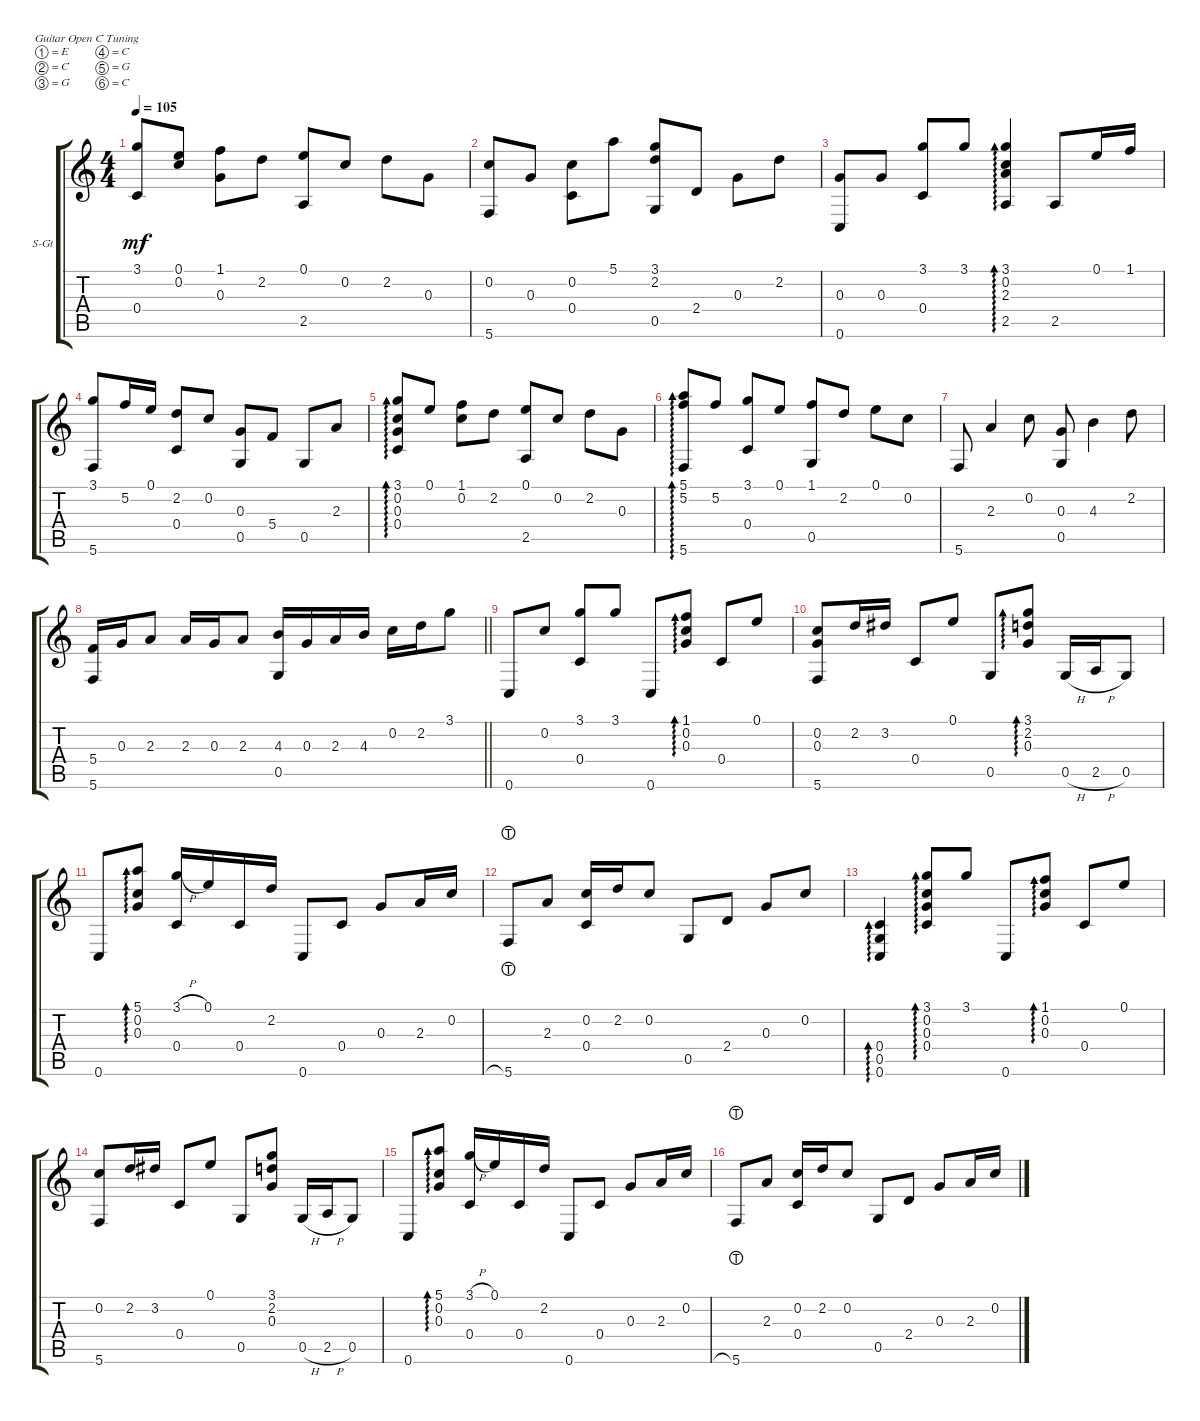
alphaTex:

\defaultSystemsLayout 4
\bracketExtendMode groupsimilarinstruments
\firstSystemTrackNameOrientation horizontal
\otherSystemsTrackNameOrientation horizontal
\track ("Steel Guitar" "S-Gt") {instrument acousticguitarsteel}
\staff {score tabs}
\tuning (E4 C4 G3 C3 G2 C2)
\ts (4 4)
\tempo 105
\clef g2
\ks c
(3.1 0.4).8{dy mf} (0.1 0.2).8 (1.1 0.3).8 2.2.8 (0.1 2.5).8 0.2.8 2.2.8 0.3.8 |
(0.2 5.6).8 0.3.8 (0.4 0.2).8 5.1.8 (3.1 2.2 0.5).8 2.4.8 0.3.8 2.2.8 |
(0.3 0.6).8 0.3.8 (3.1 0.4).8 3.1.8 (3.1 0.2 2.3 2.5).4{ad 0} 2.5.8 0.1.16 1.1.16 |
(3.1 5.6).8 5.2.16 0.1.16 (2.2 0.4).8 0.2.8 (0.3 0.5).8 5.4.8 0.5.8 2.3.8 |
(0.4 0.3 0.2 3.1).8{ad 0} 0.1.8 (1.1 0.2).8 2.2.8 (0.1 2.5).8 0.2.8 2.2.8 0.3.8 |
(5.2 5.1 5.6).8{ad 0} 5.2.8 (3.1 0.4).8 0.1.8 (1.1 0.5).8 2.2.8 0.1.8 0.2.8 |
5.6.8 2.3.4 0.2.8 (0.3 0.5).8 4.3.4 2.2.8 |
\barLineRight lightlight
(5.6 5.4).16 0.3.16 2.3.8 2.3.16 0.3.16 2.3.8 (4.3 0.5).16 0.3.16 2.3.16 4.3.16 0.2.16 2.2.16 3.1.8 |
0.6.8 0.2.8 (3.1 0.4).8 3.1.8 0.6.8 (1.1 0.2 0.3).8{ad 0} 0.4.8 0.1.8 |
(0.2 5.6 0.3).8 2.2.16 3.2.16 0.4.8 0.1.8 0.5.8 (0.3 2.2 3.1).8{ad 0} 0.5{h}.16 2.5{h}.16 0.5.8 |
0.6.8 (5.1 0.2 0.3).8{ad 0} (3.1{h} 0.4).16 0.1.16 0.4.16 2.2.16 0.6.8 0.4.8 0.3.8 2.3.16 0.2.16 |
5.6{lht}.8 2.3.8 (0.2 0.4).16 2.2.16 0.2.8 0.5.8 2.4.8 0.3.8 0.2.8 |
\scale
0.300477 (0.6 0.5 0.4).4{ad 0} (3.1 0.2 0.3 0.4).8{ad 0} 3.1.8 0.6.8 (1.1 0.2 0.3).8{ad 0} 0.4.8 0.1.8 |
\scale
0.372946 (5.6 0.2).8 2.2.16 3.2.16 0.4.8 0.1.8 0.5.8 (3.1 2.2 0.3).8 0.5{h}.16 2.5{h}.16 0.5.8 |
\scale
0.326625 0.6.8 (5.1 0.2 0.3).8{ad 0} (3.1{h} 0.4).16 0.1.16 0.4.16 2.2.16 0.6.8 0.4.8 0.3.8 2.3.16 0.2.16 |
\scale
0.291368 5.6{lht}.8 2.3.8 (0.2 0.4).16 2.2.16 0.2.8 0.5.8 2.4.8 0.3.8 2.3.16 0.2.16
